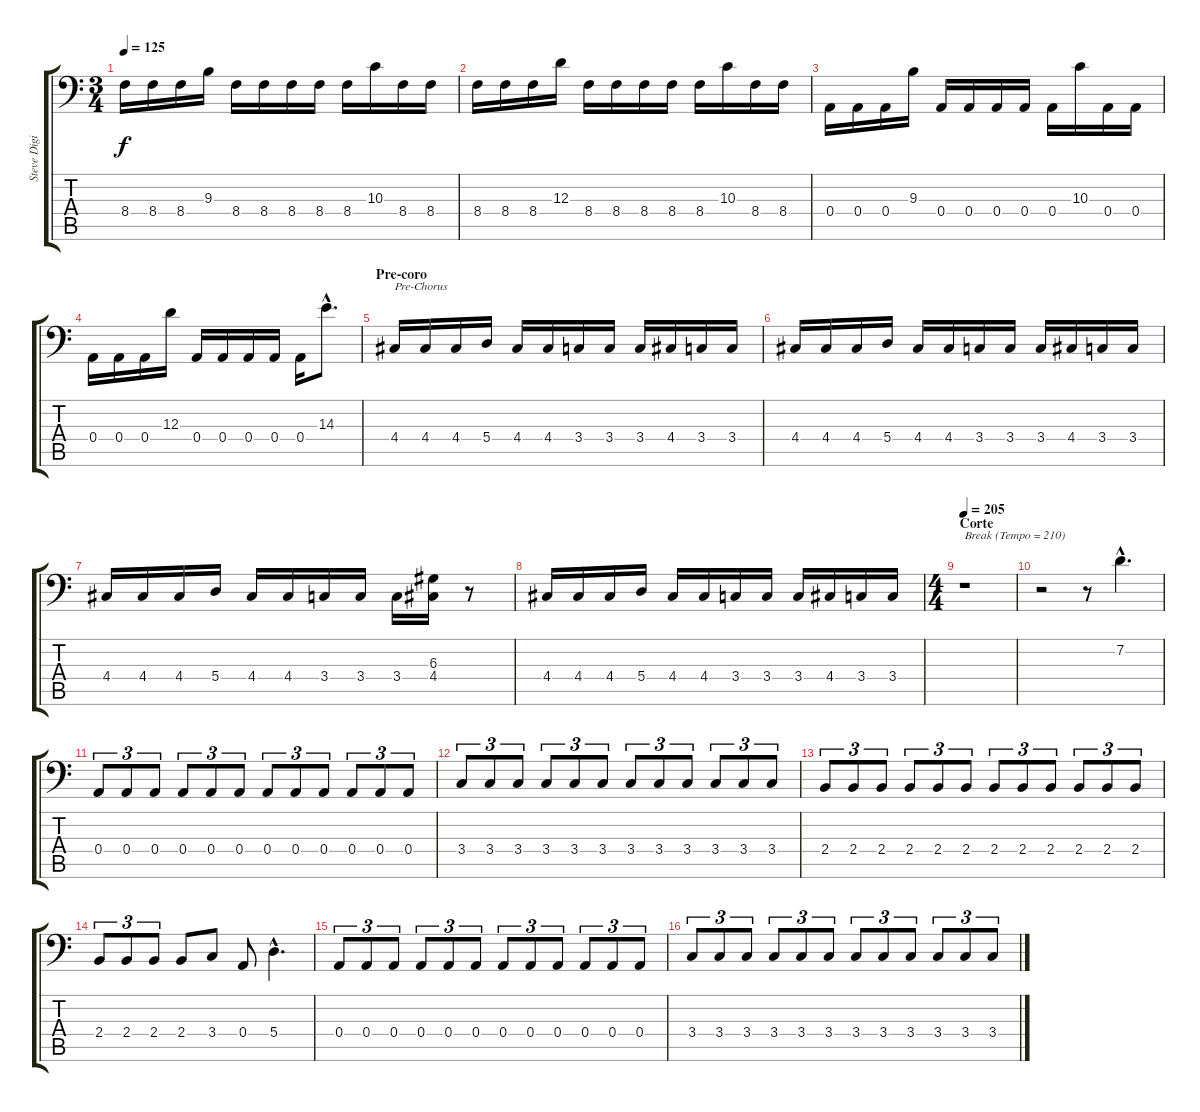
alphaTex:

\track ("Steve Digiorgio" "Steve Digi") {instrument electricbasspick}
\staff {score tabs}
\tuning (C3 G2 D2 A1 E1 B0) {hide}
\ts (3 4)
\tempo 125
\clef f4
\ks c
8.4.16{dy f} 8.4.16 8.4.16 9.3.16 8.4.16 8.4.16 8.4.16 8.4.16 8.4.16 10.3.16 8.4.16 8.4.16 |
8.4.16 8.4.16 8.4.16 12.3.16 8.4.16 8.4.16 8.4.16 8.4.16 8.4.16 10.3.16 8.4.16 8.4.16 |
0.4.16 0.4.16 0.4.16 9.3.16 0.4.16 0.4.16 0.4.16 0.4.16 0.4.16 10.3.16 0.4.16 0.4.16 |
0.4.16 0.4.16 0.4.16 12.3.16 0.4.16 0.4.16 0.4.16 0.4.16 0.4.16 14.3{hac}.8{d} |
\section ("" "Pre-coro")
4.4.16{txt "Pre-Chorus"} 4.4.16 4.4.16 5.4.16 4.4.16 4.4.16 3.4.16 3.4.16 3.4.16 4.4.16 3.4.16 3.4.16 |
4.4.16 4.4.16 4.4.16 5.4.16 4.4.16 4.4.16 3.4.16 3.4.16 3.4.16 4.4.16 3.4.16 3.4.16 |
4.4.16 4.4.16 4.4.16 5.4.16 4.4.16 4.4.16 3.4.16 3.4.16 3.4.16 (6.3 4.4).16 r.8 |
4.4.16 4.4.16 4.4.16 5.4.16 4.4.16 4.4.16 3.4.16 3.4.16 3.4.16 4.4.16 3.4.16 3.4.16 |
\ts (4 4)
\section ("" "Corte")
\tempo 205
r.1{txt "Break (Tempo = 210)"} |
r.2 r.8 7.2{hac}.4{d} |
0.4.8{tu (3 2)} 0.4.8{tu (3 2)} 0.4.8{tu (3 2)} 0.4.8{tu (3 2)} 0.4.8{tu (3 2)} 0.4.8{tu (3 2)} 0.4.8{tu (3 2)} 0.4.8{tu (3 2)} 0.4.8{tu (3 2)} 0.4.8{tu (3 2)} 0.4.8{tu (3 2)} 0.4.8{tu (3 2)} |
3.4.8{tu (3 2)} 3.4.8{tu (3 2)} 3.4.8{tu (3 2)} 3.4.8{tu (3 2)} 3.4.8{tu (3 2)} 3.4.8{tu (3 2)} 3.4.8{tu (3 2)} 3.4.8{tu (3 2)} 3.4.8{tu (3 2)} 3.4.8{tu (3 2)} 3.4.8{tu (3 2)} 3.4.8{tu (3 2)} |
2.4.8{tu (3 2)} 2.4.8{tu (3 2)} 2.4.8{tu (3 2)} 2.4.8{tu (3 2)} 2.4.8{tu (3 2)} 2.4.8{tu (3 2)} 2.4.8{tu (3 2)} 2.4.8{tu (3 2)} 2.4.8{tu (3 2)} 2.4.8{tu (3 2)} 2.4.8{tu (3 2)} 2.4.8{tu (3 2)} |
2.4.8{tu (3 2)} 2.4.8{tu (3 2)} 2.4.8{tu (3 2)} 2.4.8 3.4.8 0.4.8 5.4{hac}.4{d} |
0.4.8{tu (3 2)} 0.4.8{tu (3 2)} 0.4.8{tu (3 2)} 0.4.8{tu (3 2)} 0.4.8{tu (3 2)} 0.4.8{tu (3 2)} 0.4.8{tu (3 2)} 0.4.8{tu (3 2)} 0.4.8{tu (3 2)} 0.4.8{tu (3 2)} 0.4.8{tu (3 2)} 0.4.8{tu (3 2)} |
3.4.8{tu (3 2)} 3.4.8{tu (3 2)} 3.4.8{tu (3 2)} 3.4.8{tu (3 2)} 3.4.8{tu (3 2)} 3.4.8{tu (3 2)} 3.4.8{tu (3 2)} 3.4.8{tu (3 2)} 3.4.8{tu (3 2)} 3.4.8{tu (3 2)} 3.4.8{tu (3 2)} 3.4.8{tu (3 2)}
